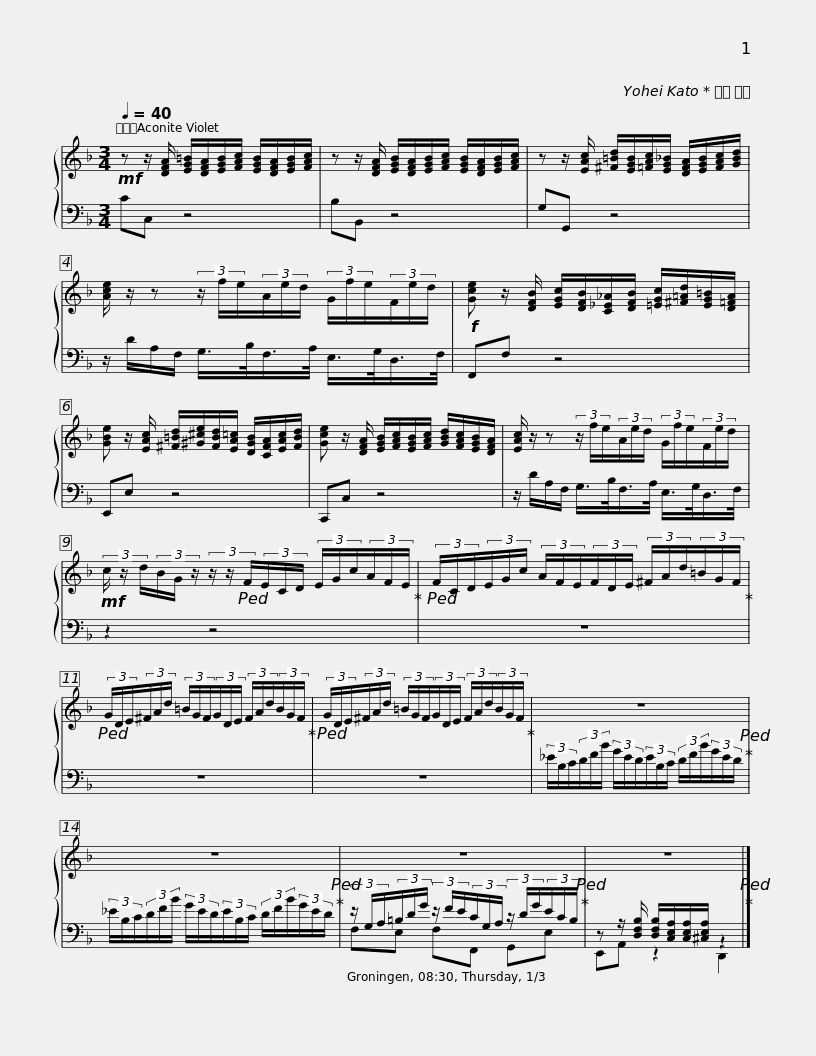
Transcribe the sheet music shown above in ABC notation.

X:1
%%score { 1 | ( 2 3 ) }
L:1/8
Q:1/4=40
M:3/4
I:linebreak $
K:F
V:1 treble
V:2 bass
V:3 bass
V:1
!mf! z z/ [DFA]/ [EG=B]/[DFA]/[EGB]/[FAc]/ [EGB]/[DFA]/[EGB]/[FAc]/ | z z/ [DFA]/ [EGB]/[DFA]/[EGB]/[FAc]/ [EGB]/[DFA]/[EGB]/[FAc]/ | z z/ [EAc]/ [^F=Bd]/[EGB]/[=FAc]/[EG_B]/ [DFA]/[EGB]/[FAc]/[GBd]/ |$ [Ace]/ z/ z (3z/ f/e/(3A/e/d/ (3G/f/e/(3F/e/d/ |!f! [Gce] z/ [DFB]/ [EGc]/[DFB]/[C_E_A]/[DFB]/ [=EGc]/[^F=Ad]/[EG=B]/[D=FA]/ |$ %5
 [GBe] z/ [EAc]/ [^F=Bd]/[^G^ce]/[FBd]/[EA=c]/ [DGB]/[CFA]/[EAc]/[FBd]/ | [Gce] z/ [DFA]/ [EGB]/[FAc]/[EGB]/[FAc]/ [GBd]/[FAc]/[EGB]/[DFA]/ | [EAc]/ z/ z (3z/ f/e/(3A/e/d/ (3G/f/e/(3F/e/d/ |$!mf! (3c/ z/ d/(3B/G/ z/ (3z/ z/!ped! F/(3E/C/D/ (3E/G/c/(3A/F/E/!ped-up! |!ped! (3F/C/D/(3E/G/c/ (3A/F/E/(3F/D/E/ (3^F/A/d/(3=B/G/F/!ped-up! |$ %10
!ped! (3G/D/E/(3^F/A/d/ (3=B/G/F/(3G/D/E/ (3F/A/d/(3B/G/F/!ped-up! |!ped! (3G/D/E/(3^F/A/d/ (3=B/G/F/(3G/D/E/ (3F/A/d/(3B/G/F/!ped-up! |$ z6!ped!!ped-up! | z6!ped!!ped-up! |$ z6!ped!!ped-up! | %15
 z6!ped!!ped-up! |] %16
V:2
 CC, z4 | B,B,, z4 | G,G,, z4 |$ z/ D/A,/F,/ G,/>B,/F,/>A,/ E,/>G,/D,/>F,/ | F,,F, z4 |$ %5
 E,,E, z4 | C,,C, z4 | z/ D/A,/F,/ G,/>B,/F,/>A,/ E,/>G,/D,/>F,/ |$ z2 z4 | z6 |$ %10
 z6 | z6 |$ (3_E/B,/C/(3D/F/B/ (3G/E/D/(3E/B,/C/ (3D/F/B/(3G/E/D/ | (3_E/B,/C/(3D/F/B/ (3G/E/D/(3E/B,/C/ (3D/F/B/(3G/E/D/ |$ (3z/ G,/A,/(3=B,/D/G/ (3z/ F/E/(3C/G,/A,/ (3z/ D/G/(3E/C/B,/ | %15
 z z/ [D,F,B,]/ [D,F,B,]/[C,E,A,]/[C,E,A,]/[^C,E,A,]/ z2 |] %16
V:3
 x6 | x6 | x6 |$ x6 | x6 |$ %5
 x6 | x6 | x6 |$ x6 | x6 |$ %10
 x6 | x6 |$ x6 | x6 |$ F,E, F,F,, G,,E, | %15
 E,,A,, z2 D,,2 |] %16
